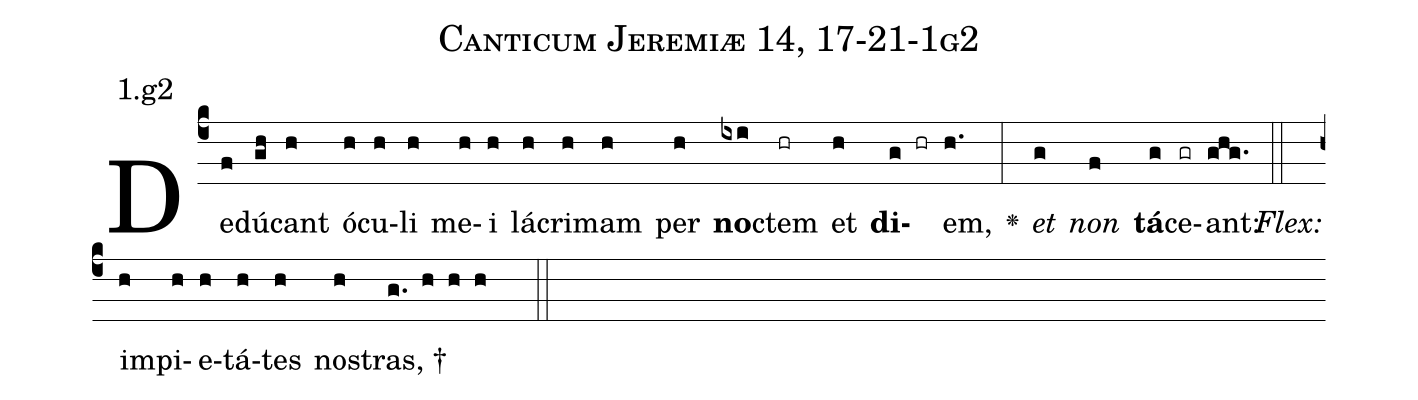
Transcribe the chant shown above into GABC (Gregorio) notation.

name: Canticum Jeremiæ 14, 17-21-1g2;
annotation: 1.g2;
%%
(c4)De(f)dú(gh)cant(h) ó(h)cu(h)li(h) me(h)i(h) lá(h)cri(h)mam(h) per(h) <b>no</b>(ixi)ctem(hr) et(h) <b>di</b>(g hr)em,(h.) <v>\greheightstar</v>(:) <i>et</i>(g) <i>non</i>(f) <b>tá</b>(g)ce(gr)ant:(ghg.) (::)
<i>Flex:</i>()  im(h)pi(h)e(h)tá(h)tes(h) no(h)stras, †(g. h h h  ::)

%E(h) u(h) o(g) u(f) a(g) e.(ghg.) (::)
